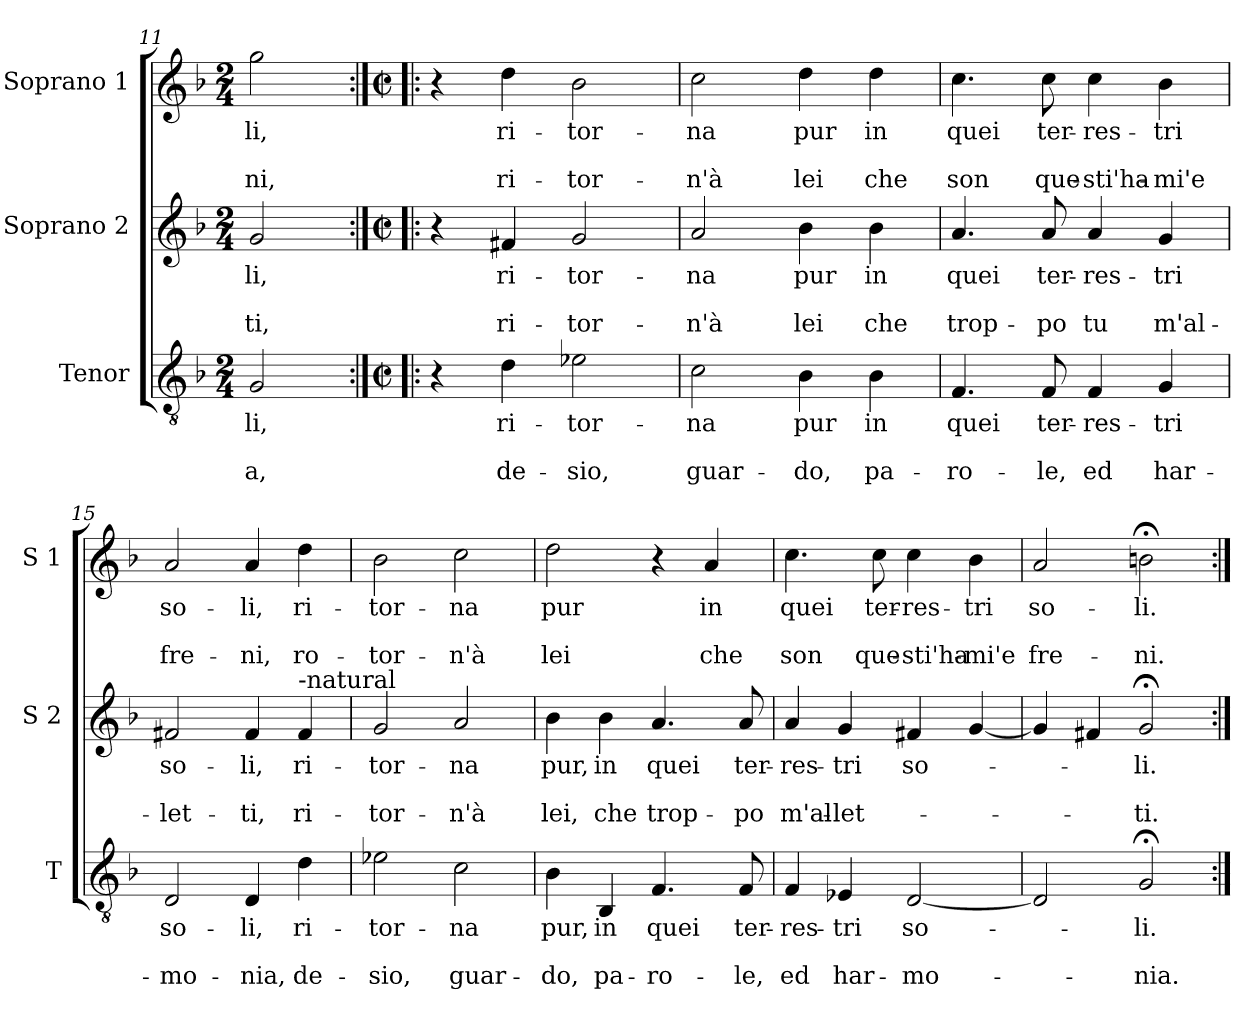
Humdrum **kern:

**kern	**text	**text	**text	**kern	**text	**text	**text	**kern	**text	**text	**text
*part3	*part3	*part3	*part3	*part2	*part2	*part2	*part2	*part1	*part1	*part1	*part1
*staff3	*staff3	*staff3	*staff3	*staff2	*staff2	*staff2	*staff2	*staff1	*staff1	*staff1	*staff1
*I"Tenor	*	*	*	*I"Soprano 2	*	*	*	*I"Soprano 1	*	*	*
*I'T	*	*	*	*I'S 2	*	*	*	*I'S 1	*	*	*
*clefGv2	*	*	*	*clefG2	*	*	*	*clefG2	*	*	*
*k[b-]	*	*	*	*k[b-]	*	*	*	*k[b-]	*	*	*
*F:	*	*	*	*F:	*	*	*	*F:	*	*	*
*M2/4	*	*	*	*M2/4	*	*	*	*M2/4	*	*	*
=11	=11	=11	=11	=11	=11	=11	=11	=11	=11	=11	=11
!	!LO:LY:b	!	!LO:LY:b	!	!LO:LY:b	!	!LO:LY:b	!	!LO:LY:b	!	!LO:LY:b
2G/	-li,	.	-a,	2g/	-li,	.	-ti,	2gg\	-li,	.	-ni,
=12:|!|:	=12:|!|:	=12:|!|:	=12:|!|:	=12:|!|:	=12:|!|:	=12:|!|:	=12:|!|:	=12:|!|:	=12:|!|:	=12:|!|:	=12:|!|:
*M2/2	*	*	*	*M2/2	*	*	*	*M2/2	*	*	*
*met(c|)	*	*	*	*met(c|)	*	*	*	*met(c|)	*	*	*
4r	.	.	.	4r	.	.	.	4r	.	.	.
!	!LO:LY:b	!	!LO:LY:b	!	!LO:LY:b	!	!LO:LY:b	!	!LO:LY:b	!	!LO:LY:b
4d\	ri-	.	de-	4f#X/	ri-	.	ri-	4dd\	ri-	.	ri-
!	!LO:LY:b	!	!LO:LY:b	!	!LO:LY:b	!	!LO:LY:b	!	!LO:LY:b	!	!LO:LY:b
2e-X\	-tor-	.	-sio,	2g/	-tor-	.	-tor-	2b-\	-tor-	.	-tor-
=13	=13	=13	=13	=13	=13	=13	=13	=13	=13	=13	=13
!	!LO:LY:b	!	!LO:LY:b	!	!LO:LY:b	!	!LO:LY:b	!	!LO:LY:b	!	!LO:LY:b
2c\	-na	.	guar-	2a/	-na	.	-n'à	2cc\	-na	.	-n'à
!	!LO:LY:b	!	!LO:LY:b	!	!LO:LY:b	!	!LO:LY:b	!	!LO:LY:b	!	!LO:LY:b
4B-\	pur	.	-do,	4b-\	pur	.	lei	4dd\	pur	.	lei
!	!LO:LY:b	!	!LO:LY:b	!	!LO:LY:b	!	!LO:LY:b	!	!LO:LY:b	!	!LO:LY:b
4B-\	in	.	pa-	4b-\	in	.	che	4dd\	in	.	che
=14	=14	=14	=14	=14	=14	=14	=14	=14	=14	=14	=14
!	!LO:LY:b	!	!LO:LY:b	!	!LO:LY:b	!	!LO:LY:b	!	!LO:LY:b	!	!LO:LY:b
4.F/	quei	.	-ro-	4.a/	quei	.	trop-	4.cc\	quei	.	son
!	!LO:LY:b	!	!LO:LY:b	!	!LO:LY:b	!	!LO:LY:b	!	!LO:LY:b	!	!LO:LY:b
8F/	ter-	.	-le,	8a/	ter-	.	-po	8cc\	ter-	.	que-
!	!LO:LY:b	!	!LO:LY:b	!	!LO:LY:b	!	!LO:LY:b	!	!LO:LY:b	!	!LO:LY:b
4F/	-res-	.	ed	4a/	-res-	.	tu	4cc\	-res-	.	-sti'ha-
!	!LO:LY:b	!	!LO:LY:b	!	!LO:LY:b	!	!LO:LY:b	!	!LO:LY:b	!	!LO:LY:b
4G/	-tri	.	har-	4g/	-tri	.	m'al-	4b-\	-tri	.	-mi'e
!!LO:LB:g=z
=15	=15	=15	=15	=15	=15	=15	=15	=15	=15	=15	=15
!	!LO:LY:b	!	!LO:LY:b	!	!LO:LY:b	!	!LO:LY:b	!	!LO:LY:b	!	!LO:LY:b
2D/	so-	.	-mo-	2f#X/	so-	.	-let-	2a/	so-	.	fre-
!	!LO:LY:b	!	!LO:LY:b	!	!LO:LY:b	!	!LO:LY:b	!	!LO:LY:b	!	!LO:LY:b
4D/	-li,	.	-nia,	4f#/	-li,	.	-ti,	4a/	-li,	.	-ni,
!	!	!	!	!LO:TX:a:t=-natural	!	!	!	!	!	!	!
!	!LO:LY:b	!	!LO:LY:b	!	!LO:LY:b	!	!LO:LY:b	!	!LO:LY:b	!	!LO:LY:b
4d\	ri-	.	de-	4f#/	ri-	.	ri-	4dd\	ri-	.	ro-
=16	=16	=16	=16	=16	=16	=16	=16	=16	=16	=16	=16
!	!LO:LY:b	!	!LO:LY:b	!	!LO:LY:b	!	!LO:LY:b	!	!LO:LY:b	!	!LO:LY:b
2e-X\	-tor-	.	-sio,	2g/	-tor-	.	-tor-	2b-\	-tor-	.	-tor-
!	!LO:LY:b	!	!LO:LY:b	!	!LO:LY:b	!	!LO:LY:b	!	!LO:LY:b	!	!LO:LY:b
2c\	-na	.	guar-	2a/	-na	.	-n'à	2cc\	-na	.	-n'à
=17	=17	=17	=17	=17	=17	=17	=17	=17	=17	=17	=17
!	!LO:LY:b	!	!LO:LY:b	!	!LO:LY:b	!	!LO:LY:b	!	!LO:LY:b	!	!LO:LY:b
4B-\	pur,	.	-do,	4b-\	pur,	.	lei,	2dd\	pur	.	lei
!	!LO:LY:b	!	!LO:LY:b	!	!LO:LY:b	!	!LO:LY:b	!	!	!	!
4BB-/	in	.	pa-	4b-\	in	.	che	.	.	.	.
!	!LO:LY:b	!	!LO:LY:b	!	!LO:LY:b	!	!LO:LY:b	!	!	!	!
4.F/	quei	.	-ro-	4.a/	quei	.	trop-	4r	.	.	.
!	!	!	!	!	!	!	!	!	!LO:LY:b	!	!LO:LY:b
.	.	.	.	.	.	.	.	4a/	in	.	che
!	!LO:LY:b	!	!LO:LY:b	!	!LO:LY:b	!	!LO:LY:b	!	!	!	!
8F/	ter-	.	-le,	8a/	ter-	.	-po	.	.	.	.
=18	=18	=18	=18	=18	=18	=18	=18	=18	=18	=18	=18
!	!LO:LY:b	!	!LO:LY:b	!	!LO:LY:b	!	!LO:LY:b	!	!LO:LY:b	!	!LO:LY:b
4F/	-res-	.	ed	4a/	-res-	.	m'al-	4.cc\	quei	.	son
!	!LO:LY:b	!	!LO:LY:b	!	!LO:LY:b	!	!LO:LY:b	!	!	!	!
4E-X/	-tri	.	har-	4g/	-tri	.	-let-	.	.	.	.
!	!	!	!	!	!	!	!	!	!LO:LY:b	!	!LO:LY:b
.	.	.	.	.	.	.	.	8cc\	ter-	.	que-
!	!LO:LY:b	!	!LO:LY:b	!	!LO:LY:b	!	!	!	!LO:LY:b	!	!LO:LY:b
[2D/	so-	.	-mo-	4f#X/	so-	.	.	4cc\	-res-	.	-sti'ha-
!	!	!	!	!	!	!	!	!	!LO:LY:b	!	!LO:LY:b
.	.	.	.	[4g/	.	.	.	4b-\	-tri	.	-mi'e
=19	=19	=19	=19	=19	=19	=19	=19	=19	=19	=19	=19
!	!	!	!	!	!	!	!	!	!LO:LY:b	!	!LO:LY:b
2D/]	.	.	.	4g/]	.	.	.	2a/	so-	.	fre-
.	.	.	.	4f#X/	.	.	.	.	.	.	.
!	!LO:LY:b	!	!LO:LY:b	!	!LO:LY:b	!	!LO:LY:b	!	!LO:LY:b	!	!LO:LY:b
2G;</	-li.	.	-nia.	2g;</	-li.	.	-ti.	2bn;<\	-li.	.	-ni.
=:|!	=:|!	=:|!	=:|!	=:|!	=:|!	=:|!	=:|!	=:|!	=:|!	=:|!	=:|!
*-	*-	*-	*-	*-	*-	*-	*-	*-	*-	*-	*-
